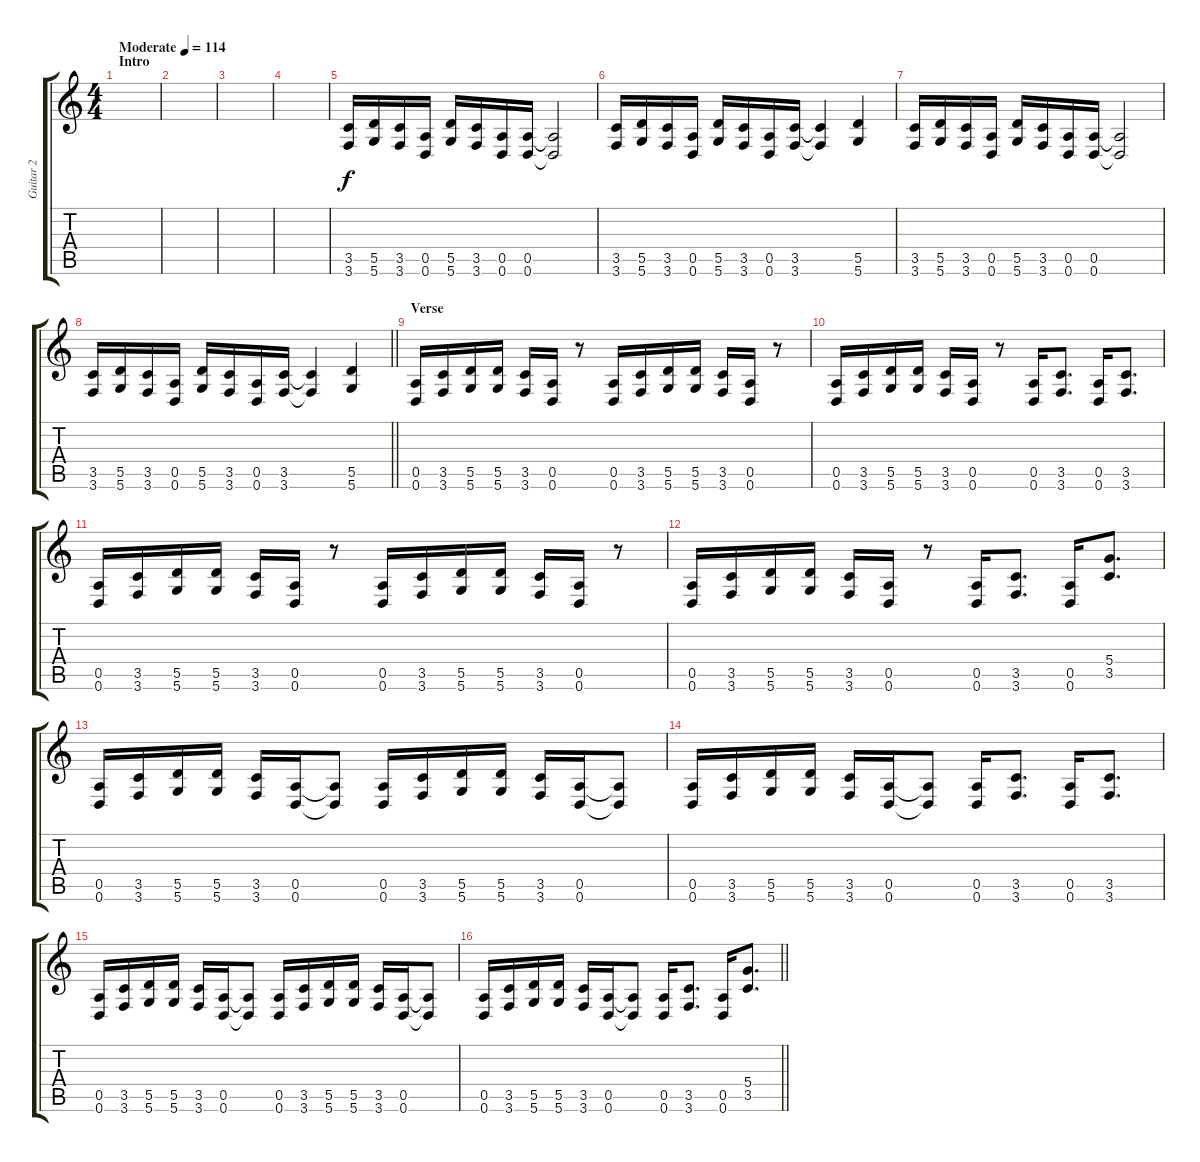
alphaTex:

\track ("Guitar 2" "Guitar 2") {instrument distortionguitar}
\staff {score tabs}
\tuning (E4 B3 G3 D3 A2 D2) {hide}
\ts (4 4)
\section ("" "Intro")
\tempo (114 "Moderate")
\clef g2
\ks c
|
|
|
|
(3.5 3.6).16 (5.5 5.6).16 (3.5 3.6).16 (0.5 0.6).16 (5.5 5.6).16 (3.5 3.6).16 (0.5 0.6).16 (0.5 0.6).16 (0.5{t} 0.6{t}).2 |
(3.5 3.6).16 (5.5 5.6).16 (3.5 3.6).16 (0.5 0.6).16 (5.5 5.6).16 (3.5 3.6).16 (0.5 0.6).16 (3.5 3.6).16 (3.5{t} 3.6{t}).4 (5.5 5.6).4 |
(3.5 3.6).16 (5.5 5.6).16 (3.5 3.6).16 (0.5 0.6).16 (5.5 5.6).16 (3.5 3.6).16 (0.5 0.6).16 (0.5 0.6).16 (0.5{t} 0.6{t}).2 |
\barLineRight lightlight
(3.5 3.6).16 (5.5 5.6).16 (3.5 3.6).16 (0.5 0.6).16 (5.5 5.6).16 (3.5 3.6).16 (0.5 0.6).16 (3.5 3.6).16 (3.5{t} 3.6{t}).4 (5.5 5.6).4 |
\section ("" "Verse")
(0.5 0.6).16 (3.5 3.6).16 (5.5 5.6).16 (5.5 5.6).16 (3.5 3.6).16 (0.5 0.6).16 r.8 (0.5 0.6).16 (3.5 3.6).16 (5.5 5.6).16 (5.5 5.6).16 (3.5 3.6).16 (0.5 0.6).16 r.8 |
(0.5 0.6).16 (3.5 3.6).16 (5.5 5.6).16 (5.5 5.6).16 (3.5 3.6).16 (0.5 0.6).16 r.8 (0.5 0.6).16 (3.5 3.6).8{d} (0.5 0.6).16 (3.5 3.6).8{d} |
(0.5 0.6).16 (3.5 3.6).16 (5.5 5.6).16 (5.5 5.6).16 (3.5 3.6).16 (0.5 0.6).16 r.8 (0.5 0.6).16 (3.5 3.6).16 (5.5 5.6).16 (5.5 5.6).16 (3.5 3.6).16 (0.5 0.6).16 r.8 |
(0.5 0.6).16 (3.5 3.6).16 (5.5 5.6).16 (5.5 5.6).16 (3.5 3.6).16 (0.5 0.6).16 r.8 (0.5 0.6).16 (3.5 3.6).8{d} (0.5 0.6).16 (5.4 3.5).8{d} |
(0.5 0.6).16 (3.5 3.6).16 (5.5 5.6).16 (5.5 5.6).16 (3.5 3.6).16 (0.5 0.6).16 (0.5{t} 0.6{t}).8 (0.5 0.6).16 (3.5 3.6).16 (5.5 5.6).16 (5.5 5.6).16 (3.5 3.6).16 (0.5 0.6).16 (0.5{t} 0.6{t}).8 |
(0.5 0.6).16 (3.5 3.6).16 (5.5 5.6).16 (5.5 5.6).16 (3.5 3.6).16 (0.5 0.6).16 (0.5{t} 0.6{t}).8 (0.5 0.6).16 (3.5 3.6).8{d} (0.5 0.6).16 (3.5 3.6).8{d} |
(0.5 0.6).16 (3.5 3.6).16 (5.5 5.6).16 (5.5 5.6).16 (3.5 3.6).16 (0.5 0.6).16 (0.5{t} 0.6{t}).8 (0.5 0.6).16 (3.5 3.6).16 (5.5 5.6).16 (5.5 5.6).16 (3.5 3.6).16 (0.5 0.6).16 (0.5{t} 0.6{t}).8 |
\barLineRight lightlight
(0.5 0.6).16 (3.5 3.6).16 (5.5 5.6).16 (5.5 5.6).16 (3.5 3.6).16 (0.5 0.6).16 (0.5{t} 0.6{t}).8 (0.5 0.6).16 (3.5 3.6).8{d} (0.5 0.6).16 (5.4 3.5).8{d}
